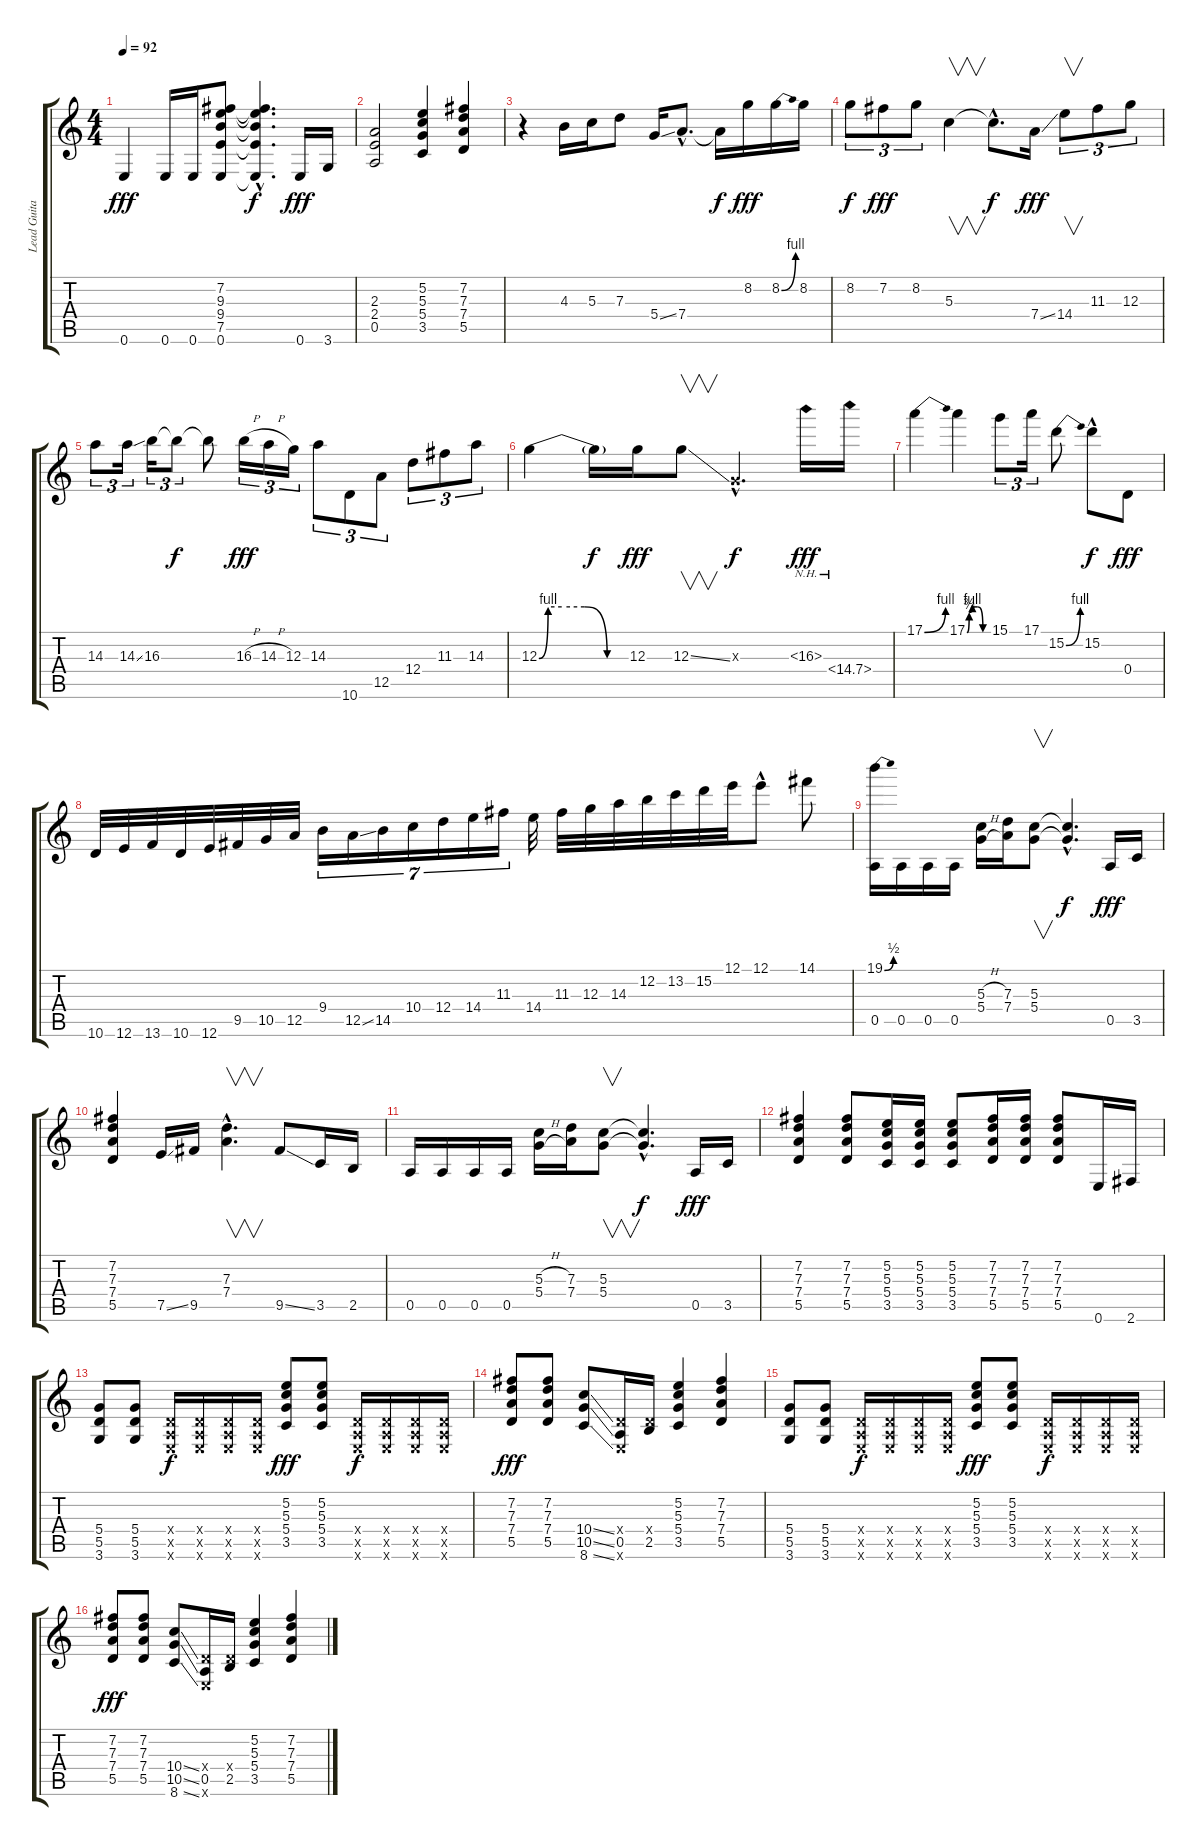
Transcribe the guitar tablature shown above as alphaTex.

\track ("Lead Guitar" "Lead Guita") {instrument overdrivenguitar}
\staff {score tabs}
\tuning (E4 B3 G3 D3 A2 E2) {hide}
\ts (4 4)
\tempo 92
\clef g2
\ks c
0.6.4{dy fff} 0.6.16 0.6.16 (7.2 9.3 9.4 7.5 0.6).8 (7.2{hac t} 9.3{hac t} 9.4{hac t} 7.5{hac t} 0.6{hac t}).4{d dy f} 0.6.16{dy fff} 3.6.16 |
(2.3 2.4 0.5).2 (5.2 5.3 5.4 3.5).4 (7.2 7.3 7.4 5.5).4 |
r.4 4.3.16 5.3.16 7.3.8 5.4{ss}.16 7.4{hac}.8{d} 7.4{t}.16{dy f} 8.2.16{dy fff} 8.2{be (bend 0 0 60 4)}.16 8.2.16 |
8.2.8{tu (3 2) dy f} 7.2.8{tu (3 2) dy fff} 8.2.8{tu (3 2)} 5.3.4{v} 5.3{hac t}.8{d dy f} 7.4{ss}.16{dy fff} 14.4.8{v tu (3 2)} 11.3.8{tu (3 2)} 12.3.8{tu (3 2)} |
14.3.8{tu (3 2)} 14.3{ss}.16{tu (3 2)} 16.3.16{tu (3 2)} 16.3{t}.8{tu (3 2) dy f} 16.3{t}.8 16.3{h}.16{tu (3 2) dy fff} 14.3{h}.16{tu (3 2)} 12.3.16{tu (3 2)} 14.3.8{tu (3 2)} 10.6.8{tu (3 2)} 12.5.8{tu (3 2)} 12.4.8{tu (3 2)} 11.3.8{tu (3 2)} 14.3.8{tu (3 2)} |
12.3{be (custom 0 0 6 4 15 4 30 4 45 0 60 0)}.4 12.3{t}.16{dy f} 12.3.16{dy fff} 12.3{ss}.8{v} 0.3{hac x}.4{d dy f} 16.3{nh}.16{dy fff} 14.4{nh}.16 |
17.1{be (bend 0 0 60 4)}.4 17.1{be (custom 0 0 6 3 15 4 30 4 45 0 60 0)}.4 15.1.8{tu (3 2)} 17.1.16{tu (3 2)} 15.2{be (bend 0 0 60 4)}.8 15.2{hac}.8{dy f} 0.4.8{dy fff} |
10.6.32 12.6.32 13.6.32 10.6.32 12.6.32 9.5.32 10.5.32 12.5.32 9.4.16{tu (7 4)} 12.5{ss}.16{tu (7 4)} 14.5.16{tu (7 4)} 10.4.16{tu (7 4)} 12.4.16{tu (7 4)} 14.4.16{tu (7 4)} 11.3.16{tu (7 4)} 14.4.32 11.3.32 12.3.32 14.3.32 12.2.32 13.2.32 15.2.32 12.1.32 12.1{hac}.8 14.1.8 |
(19.1{be (bend 0 0 60 2)} 0.5).16 0.5.16 0.5.16 0.5.16 (5.3{h} 5.4{h}).16 (7.3 7.4).16 (5.3 5.4).8{v} (5.3{hac t} 5.4{hac t}).4{d dy f} 0.5.16{dy fff} 3.5.16 |
(7.2 7.3 7.4 5.5).4 7.5{ss}.16 9.5.16 (7.3{hac} 7.4{hac}).4{v d} 9.5{ss}.8 3.5.16 2.5.16 |
0.5.16 0.5.16 0.5.16 0.5.16 (5.3{h} 5.4{h}).16 (7.3 7.4).16 (5.3 5.4).8{v} (5.3{hac t} 5.4{hac t}).4{d dy f} 0.5.16{dy fff} 3.5.16 |
(7.2 7.3 7.4 5.5).4 (7.2 7.3 7.4 5.5).8 (5.2 5.3 5.4 3.5).16 (5.2 5.3 5.4 3.5).16 (5.2 5.3 5.4 3.5).8 (7.2 7.3 7.4 5.5).16 (7.2 7.3 7.4 5.5).16 (7.2 7.3 7.4 5.5).8 0.6.16 2.6.16 |
(5.4 5.5 3.6).8 (5.4 5.5 3.6).8 (0.4{x} 0.5{x} 0.6{x}).16{dy f} (0.4{x} 0.5{x} 0.6{x}).16 (0.4{x} 0.5{x} 0.6{x}).16 (0.4{x} 0.5{x} 0.6{x}).16 (5.2 5.3 5.4 3.5).8{dy fff} (5.2 5.3 5.4 3.5).8 (0.4{x} 0.5{x} 0.6{x}).16{dy f} (0.4{x} 0.5{x} 0.6{x}).16 (0.4{x} 0.5{x} 0.6{x}).16 (0.4{x} 0.5{x} 0.6{x}).16 |
(7.2 7.3 7.4 5.5).8{dy fff} (7.2 7.3 7.4 5.5).8 (10.4{ss} 10.5{ss} 8.6{ss}).8 (0.4{x} 0.5 0.6{x}).16 (0.4{x} 2.5).16 (5.2 5.3 5.4 3.5).4 (7.2 7.3 7.4 5.5).4 |
(5.4 5.5 3.6).8 (5.4 5.5 3.6).8 (0.4{x} 0.5{x} 0.6{x}).16{dy f} (0.4{x} 0.5{x} 0.6{x}).16 (0.4{x} 0.5{x} 0.6{x}).16 (0.4{x} 0.5{x} 0.6{x}).16 (5.2 5.3 5.4 3.5).8{dy fff} (5.2 5.3 5.4 3.5).8 (0.4{x} 0.5{x} 0.6{x}).16{dy f} (0.4{x} 0.5{x} 0.6{x}).16 (0.4{x} 0.5{x} 0.6{x}).16 (0.4{x} 0.5{x} 0.6{x}).16 |
(7.2 7.3 7.4 5.5).8{dy fff} (7.2 7.3 7.4 5.5).8 (10.4{ss} 10.5{ss} 8.6{ss}).8 (0.4{x} 0.5 0.6{x}).16 (0.4{x} 2.5).16 (5.2 5.3 5.4 3.5).4 (7.2 7.3 7.4 5.5).4
